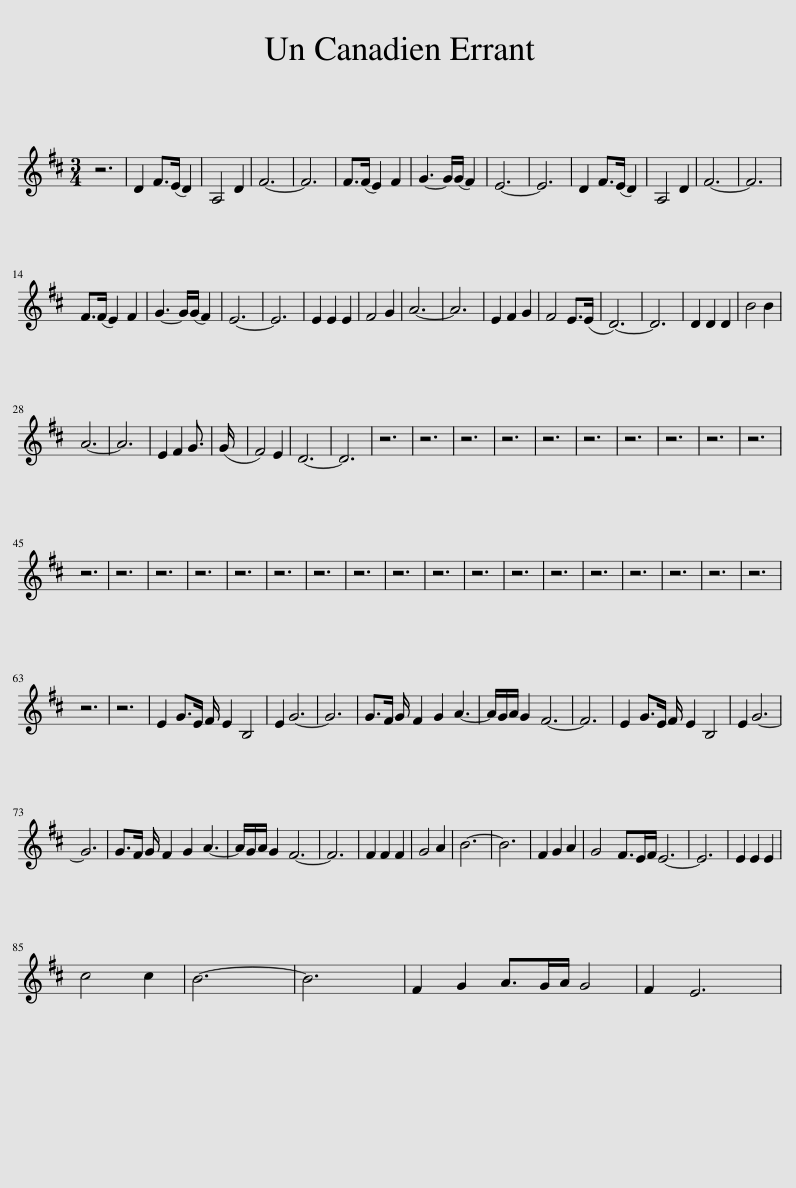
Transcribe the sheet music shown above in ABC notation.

X:1
L:1/8
M:3/4
I:linebreak $
K:D
V:1 treble
V:1
 z6 | D2 F>(E D2) | A,4 D2 | F6- | F6 | %5
 F>(F E2) F2 | G3- G/(G/ F2) | E6- | E6 | D2 F>(E D2) | %10
 A,4 D2 | F6- | F6 |$ F>(F E2) F2 | G3- G/(G/ F2) | %15
 E6- | E6 | E2 E2 E2 | F4 G2 | A6- | %20
 A6 | E2 F2 G2 | F4 E>(E | D6-) | D6 | %25
 D2 D2 D2 | B4 B2 |$ A6- | A6 | E2 F2 G3/2 | %30
 (G/ | F4) E2 | D6- | D6 | z6 | %35
 z6 | z6 | z6 | z6 | z6 | %40
 z6 | z6 | z6 | z6 |$ z6 | %45
 z6 | z6 | z6 | z6 | z6 | %50
 z6 | z6 | z6 | z6 | z6 | %55
 z6 | z6 | z6 | z6 | z6 | %60
 z6 | z6 |$ z6 | z6 | E2 G>E F/ E2 B,4 | %65
 E2 G6- | G6 | G>F G/ F2 G2 A3- | A/G/A/ G2 F6- | F6 | %70
 E2 G>E F/ E2 B,4 | E2 G6- |$ G6 | G>F G/ F2 G2 A3- | A/G/A/ G2 F6- | %75
 F6 | F2 F2 F2 | G4 A2 | B6- | B6 | %80
 F2 G2 A2 | G4 F>EF/ E6- | E6 | E2 E2 E2 |$ c4 c2 | %85
 B6- | B6 | F2 G2 A>GA/ G4 | F2 E6 | %89
